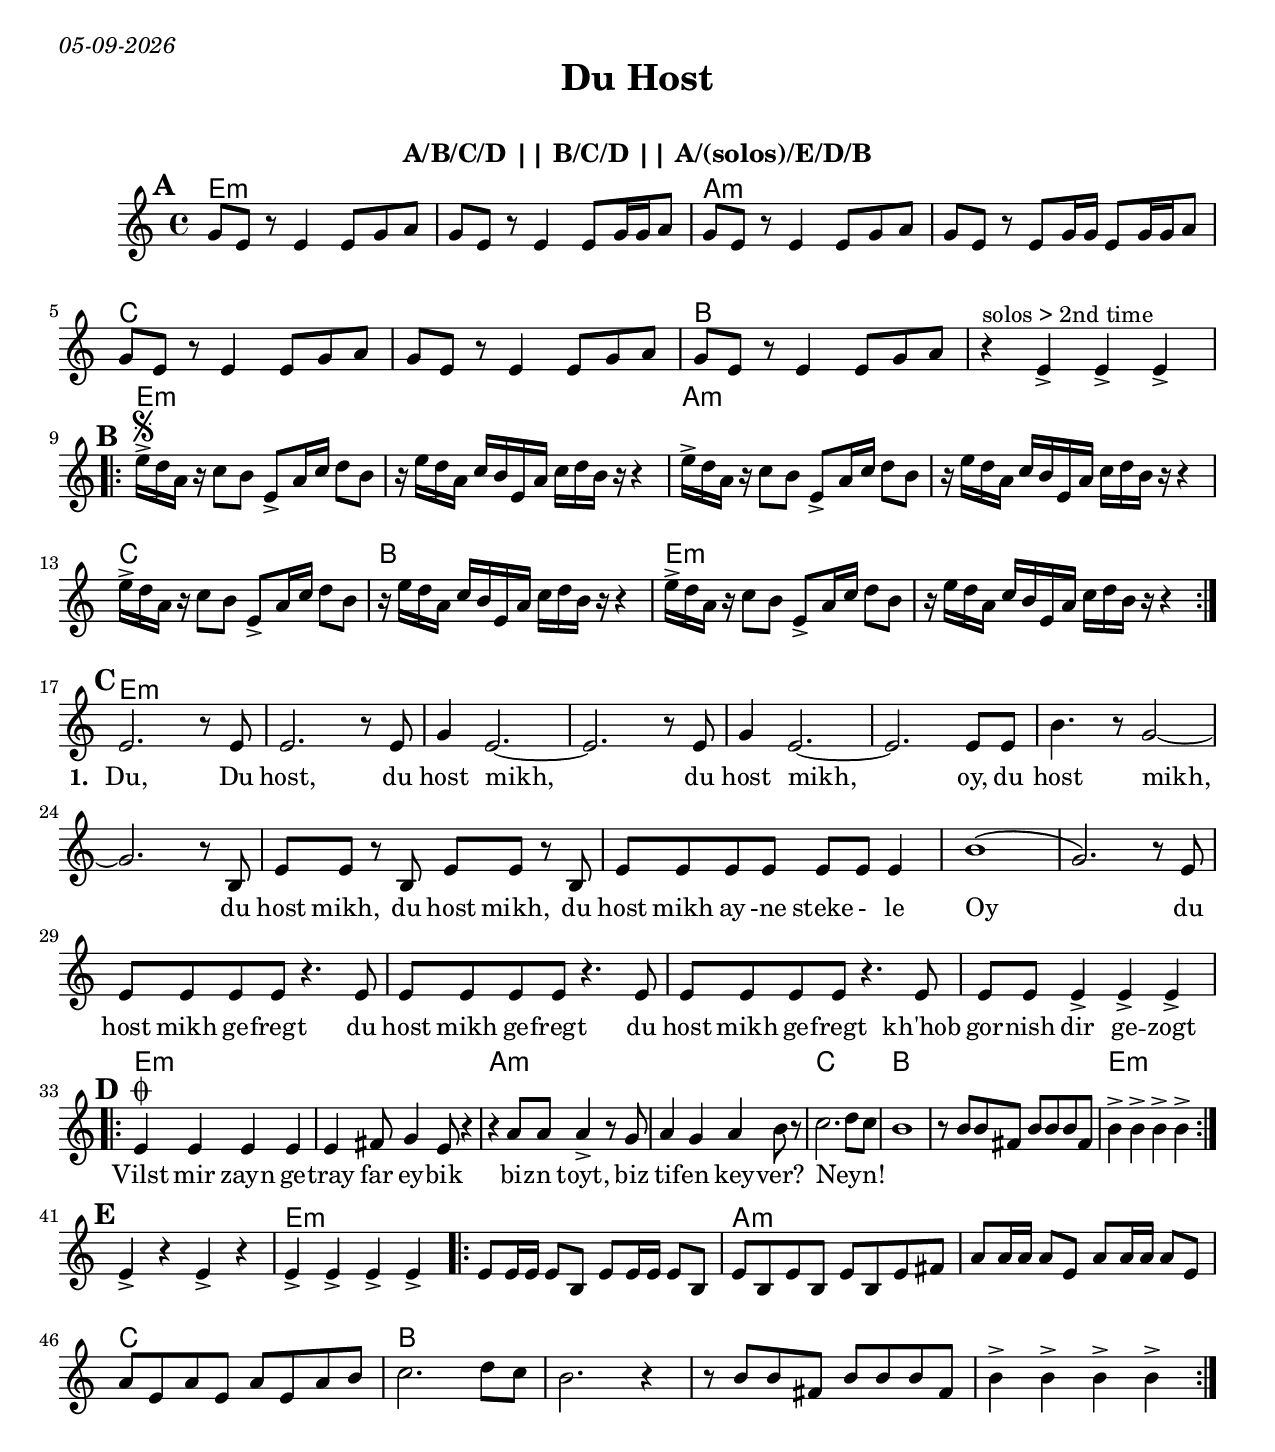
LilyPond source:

\version "2.20.0"
\include "english.ly"
%\pointAndClickOff
\paper{
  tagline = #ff
  print-all-headers = ##t
  #(set-paper-size "letter")
}
date = #(strftime "%d-%m-%Y" (localtime (current-time)))
\markup{ \italic{ \date }  }
%\markup{https://youtu.be/3C04TKCce8s}


global = {
  \clef treble
  \key c \major
  \time 4/4
  \set Score.markFormatter = #format-mark-box-alphabet
}

%#################################### Melody ########################
melody = \relative c'' {
  \global
  %\partial 4 g4    %lead in notes
  %\repeat volta 2{
  \mark \default
  g8 e r8 e4 e8 g a
  g8 e r8 e4 e8 [g16 g a8]
  g8 e r8 e4 e8 g a
  %% \alternative {
  g8 e r8 e8 [g16 g] e8 [g16 g a8]
  g8 e r8 e4 e8 g a
  g8 e r8 e4 e8 g a
  g8 e r8 e4 e8 g a
  r4 ^\markup "solos > 2nd time" e-> e-> e->

  % }
  \break

  \repeat volta 2{
    \mark \default
    e'16-> \segno d a r  c8 b e,8->  a16  c d8 b
    r16 e d a   c b e, a c d b  r r4
    e16-> d a r  c8 b e,8-> a16  c d8 b
    r16 e d a   c b e, a c d b  r r4

    e16-> d a r  c8 b e,8->  a16  c d8 b
    r16 e d a   c b e, a c d b  r r4
    e16-> d a r  c8 b e,8-> a16  c d8 b
    r16 e d a   c b e, a c d b  r r4
  }

  \break
  \mark \default
  e,2. r8 e8
  e2. r8 e8
  g4 e2.~
  e2.  r8 e8
  g4 e2.~
  e2.  e8 e|
  b'4. r8 g2 ~ |
  g2. r8 b,

  e8 e r b e e r  b |
  %e8 e r b e e e e
  e8 e e e e e e4
  b'1\(
  g2. \)r8 e

  % r1 r1
  e8 e e e r4. e8|  %host mich gefregt
  e8 e e e r4. e8|
  e8 e e e r4. e8|
  e8 e e4-> e->
  e->    %gornisht

  \break
  \repeat volta 2{
    \mark \default
  e4 \coda  e e e|
  e4 fs8 g4 e8 r4|
  %e4 r8 fs8 g8 e r4  |
  r4 a8 a a4->r8 g
  a4 g a b8 r

  c2.  d8 c
  b1
  %fs [e] %r8|

  %g8 g g4. g8|
  %g4 fs g4 a  a b c2 d c b2. |

  %fill
  r8 b8 b fs b b b fs
  b4-> b-> b->  b->
  }

  \break
  \mark \default
  e,4->  r e-> r
  e-> e-> e-> e->
  \repeat volta 2{
  e8 e16 e e8 b  e8 e16 e e8 b
  e8 b e b  e b e fs
  a8 a16 a a8 e a8 a16 a a8 e
  a8 e a e a e a b
  c2. d8 c
  b2.r4
  %fill
  r8 b8 b fs b b b fs
  b4-> b-> b->  b->
  }

  %g8 g16 g g8 d g8 g16 g g8 d
  %g8 d g d g d g a


}
%################################# Lyrics #####################

\addlyrics{
  \repeat unfold 129 {\skip 2}
  \set stanza = #"1. "

  Du,
  Du host,
  du host mikh,
  du host mikh,
  oy, du host mikh,

  du host mikh, du host mikh,
  du host mikh ay -ne steke - le
  Oy _

  du host mikh ge -- fregt
  du host mikh ge -- fregt
  du host mikh ge -- fregt
  kh'hob gor -- nish dir ge -- zogt

  Vilst mir zayn ge -- tray far ey -- bik
  _biz -- n toyt, biz tif -- en key -- ver?
  Neyn! _ _ _
}


%################################# Chords #######################
harmonies = \chordmode {
  e1*2:m
  a1*2:m
  c1*2
  b1*2
  %
  e1*2:m

  a1*2:m
  c1
  b1
  e1*2:m
  %
  e1*16:m
  %
  e1*2:m
  a1*2:m
  %s1
  c1
  b1*2
  %
  e1*2:m
  e1*2:m
  a1*2:m
  c1
  b1*3
}

\score {
  % transpose score below
  %\transpose c d
  <<
    \new ChordNames {
      \set chordChanges = ##f
      \harmonies
    }
    \new Staff   \melody
  >>
  \header{
    title= "Du Host"
    subtitle=" "
    composer= ""

    instrument = "A/B/C/D || B/C/D || A/(solos)/E/D/B"
    arranger= ""
  }
  \midi{\tempo 4 = 120}
  \layout{indent = 1.0\cm}
}
